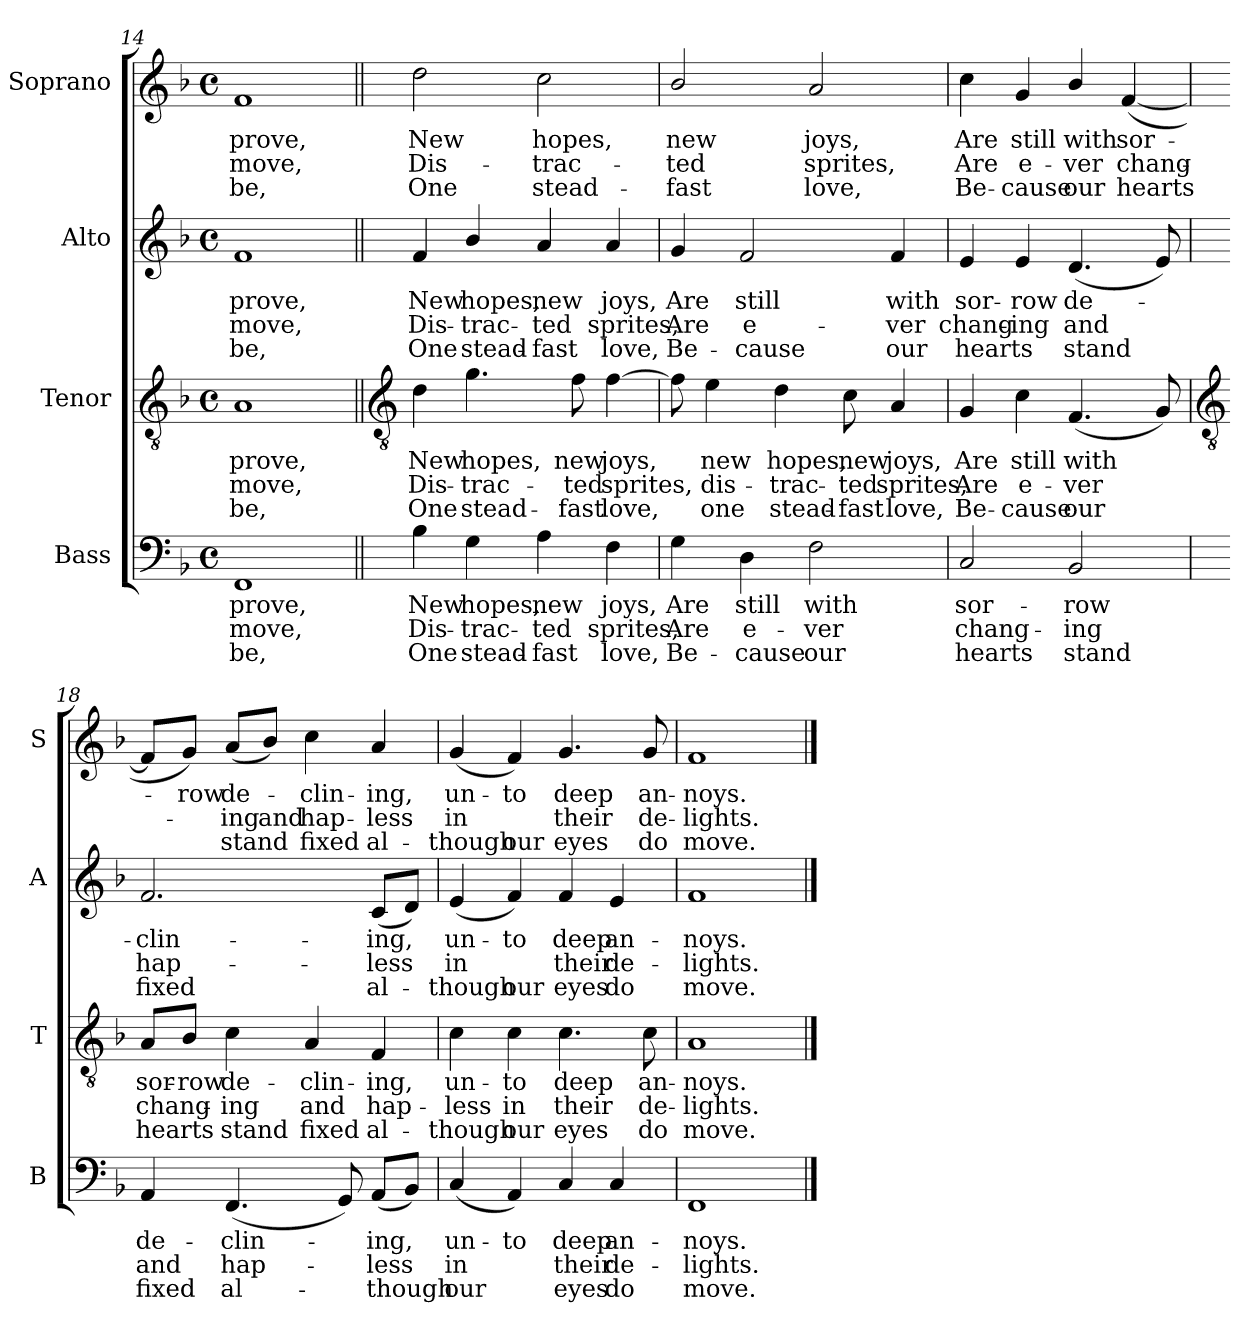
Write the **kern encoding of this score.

**kern	**text	**text	**text	**kern	**text	**text	**text	**kern	**text	**text	**text	**kern	**text	**text	**text
*part4	*part4	*part4	*part4	*part3	*part3	*part3	*part3	*part2	*part2	*part2	*part2	*part1	*part1	*part1	*part1
*staff4	*staff4	*staff4	*staff4	*staff3	*staff3	*staff3	*staff3	*staff2	*staff2	*staff2	*staff2	*staff1	*staff1	*staff1	*staff1
*I"Bass	*	*	*	*I"Tenor	*	*	*	*I"Alto	*	*	*	*I"Soprano	*	*	*
*I'B	*	*	*	*I'T	*	*	*	*I'A	*	*	*	*I'S	*	*	*
*clefF4	*	*	*	*clefGv2	*	*	*	*clefG2	*	*	*	*clefG2	*	*	*
*k[b-]	*	*	*	*k[b-]	*	*	*	*k[b-]	*	*	*	*k[b-]	*	*	*
*F:	*	*	*	*F:	*	*	*	*F:	*	*	*	*F:	*	*	*
*M4/4	*	*	*	*M4/4	*	*	*	*M4/4	*	*	*	*M4/4	*	*	*
*met(c)	*	*	*	*met(c)	*	*	*	*met(c)	*	*	*	*met(c)	*	*	*
=14	=14	=14	=14	=14	=14	=14	=14	=14	=14	=14	=14	=14	=14	=14	=14
!	!LO:LY:b	!LO:LY:b	!LO:LY:b	!	!LO:LY:b	!LO:LY:b	!LO:LY:b	!	!LO:LY:b	!LO:LY:b	!LO:LY:b	!	!LO:LY:b	!LO:LY:b	!LO:LY:b
1FF	-prove,	move,	be,	1A	prove,	move,	be,	1f	-prove,	move,	be,	1f	-prove,	move,	be,
!!LO:LB:g=z
=15||	=15||	=15||	=15||	=15||	=15||	=15||	=15||	=15||	=15||	=15||	=15||	=15||	=15||	=15||	=15||
*	*	*	*	*clefGv2	*	*	*	*	*	*	*	*	*	*	*
!	!LO:LY:b	!LO:LY:b	!LO:LY:b	!	!LO:LY:b	!LO:LY:b	!LO:LY:b	!	!LO:LY:b	!LO:LY:b	!LO:LY:b	!	!LO:LY:b	!LO:LY:b	!LO:LY:b
4B-	New	Dis-	-One	4d	New	Dis-	-One	4f	New	Dis-	-One	2dd	New	Dis-	-One
!	!LO:LY:b	!LO:LY:b	!LO:LY:b	!	!LO:LY:b	!LO:LY:b	!LO:LY:b	!	!LO:LY:b	!LO:LY:b	!LO:LY:b	!	!	!	!
4G	hopes,	trac-	-stead-	4.g	hopes,	trac-	-stead-	4b-/	hopes,	trac-	-stead-	.	.	.	.
!	!LO:LY:b	!LO:LY:b	!LO:LY:b	!	!	!	!	!	!LO:LY:b	!LO:LY:b	!LO:LY:b	!	!LO:LY:b	!LO:LY:b	!LO:LY:b
4A	-new	ted	fast	.	.	.	.	4a	-new	ted	fast	2cc	hopes,	trac-	-stead-
!	!	!	!	!	!LO:LY:b	!LO:LY:b	!LO:LY:b	!	!	!	!	!	!	!	!
.	.	.	.	8f	-new	ted	fast	.	.	.	.	.	.	.	.
!	!LO:LY:b	!LO:LY:b	!LO:LY:b	!	!LO:LY:b	!LO:LY:b	!LO:LY:b	!	!LO:LY:b	!LO:LY:b	!LO:LY:b	!	!	!	!
4F	joys,	sprites,	love,	[4f	joys,	sprites,	love,	4a	joys,	sprites,	love,	.	.	.	.
=16	=16	=16	=16	=16	=16	=16	=16	=16	=16	=16	=16	=16	=16	=16	=16
!	!LO:LY:b	!LO:LY:b	!LO:LY:b	!	!	!	!	!	!LO:LY:b	!LO:LY:b	!LO:LY:b	!	!LO:LY:b	!LO:LY:b	!LO:LY:b
4G	Are	Are	Be-	8f]	.	.	.	4g	Are	Are	Be-	2b-/	-new	ted	fast
!	!	!	!	!	!LO:LY:b	!LO:LY:b	!LO:LY:b	!	!	!	!	!	!	!	!
.	.	.	.	4e	new	dis-	-one	.	.	.	.	.	.	.	.
!	!LO:LY:b	!LO:LY:b	!LO:LY:b	!	!	!	!	!	!LO:LY:b	!LO:LY:b	!LO:LY:b	!	!	!	!
4D	-still	e-	-cause	.	.	.	.	2f	-still	e-	-cause	.	.	.	.
!	!	!	!	!	!LO:LY:b	!LO:LY:b	!LO:LY:b	!	!	!	!	!	!	!	!
.	.	.	.	4d	hopes,	trac-	-stead-	.	.	.	.	.	.	.	.
!	!LO:LY:b	!LO:LY:b	!LO:LY:b	!	!	!	!	!	!	!	!	!	!LO:LY:b	!LO:LY:b	!LO:LY:b
2F	with	ver	our	.	.	.	.	.	.	.	.	2a	joys,	sprites,	love,
!	!	!	!	!	!LO:LY:b	!LO:LY:b	!LO:LY:b	!	!	!	!	!	!	!	!
.	.	.	.	8c	-new	ted	fast	.	.	.	.	.	.	.	.
!	!	!	!	!	!LO:LY:b	!LO:LY:b	!LO:LY:b	!	!LO:LY:b	!LO:LY:b	!LO:LY:b	!	!	!	!
.	.	.	.	4A	joys,	sprites,	love,	4f	with	ver	our	.	.	.	.
=17	=17	=17	=17	=17	=17	=17	=17	=17	=17	=17	=17	=17	=17	=17	=17
!	!LO:LY:b	!LO:LY:b	!LO:LY:b	!	!LO:LY:b	!LO:LY:b	!LO:LY:b	!	!LO:LY:b	!LO:LY:b	!LO:LY:b	!	!LO:LY:b	!LO:LY:b	!LO:LY:b
2C	sor-	-chang-	-hearts	4G	Are	Are	Be-	4e	sor-	-chang-	-hearts	4cc	Are	Are	Be-
!	!	!	!	!	!LO:LY:b	!LO:LY:b	!LO:LY:b	!	!LO:LY:b	!LO:LY:b	!	!	!LO:LY:b	!LO:LY:b	!LO:LY:b
.	.	.	.	4c	-still	e-	-cause	4e	row	ing	.	4g	-still	e-	-cause
!	!LO:LY:b	!LO:LY:b	!LO:LY:b	!	!LO:LY:b	!LO:LY:b	!LO:LY:b	!	!LO:LY:b	!LO:LY:b	!LO:LY:b	!	!LO:LY:b	!LO:LY:b	!LO:LY:b
2BB-	row	ing	stand	(<4.F	with	ver	our	(<4.d	de-	and	stand	4b-/	with	ver	our
!	!	!	!	!	!	!	!	!	!	!	!	!	!LO:LY:b	!LO:LY:b	!LO:LY:b
.	.	.	.	.	.	.	.	.	.	.	.	(<[4f	sor-	chang-	hearts
.	.	.	.	8G)	.	.	.	8e)	.	.	.	.	.	.	.
!!LO:LB:g=z
=18	=18	=18	=18	=18	=18	=18	=18	=18	=18	=18	=18	=18	=18	=18	=18
*	*	*	*	*clefGv2	*	*	*	*	*	*	*	*	*	*	*
!	!LO:LY:b	!LO:LY:b	!LO:LY:b	!	!LO:LY:b	!LO:LY:b	!LO:LY:b	!	!LO:LY:b	!LO:LY:b	!LO:LY:b	!	!	!	!
4AA	de-	-and	fixed	8A/L	sor-	-chang-	-hearts	2.f	clin-	-hap-	-fixed	8f/L]	.	.	.
!	!	!	!	!	!LO:LY:b	!	!	!	!	!	!	!	!LO:LY:b	!	!
.	.	.	.	8B-/J	row	.	.	.	.	.	.	8g/J)	row	.	.
!	!LO:LY:b	!LO:LY:b	!LO:LY:b	!	!LO:LY:b	!LO:LY:b	!LO:LY:b	!	!	!	!	!	!LO:LY:b	!LO:LY:b	!LO:LY:b
(<4.FF	clin-	hap-	al-	4c	de-	-ing	stand	.	.	.	.	(<8a/L	de-	ing	stand
!	!	!	!	!	!	!	!	!	!	!	!	!	!	!LO:LY:b	!
.	.	.	.	.	.	.	.	.	.	.	.	8b-/J)	.	and	.
!	!	!	!	!	!LO:LY:b	!LO:LY:b	!LO:LY:b	!	!	!	!	!	!LO:LY:b	!LO:LY:b	!LO:LY:b
.	.	.	.	4A	clin-	-and	fixed	.	.	.	.	4cc	clin-	-hap-	-fixed
8GG)	.	.	.	.	.	.	.	.	.	.	.	.	.	.	.
!	!LO:LY:b	!LO:LY:b	!LO:LY:b	!	!LO:LY:b	!LO:LY:b	!LO:LY:b	!	!LO:LY:b	!LO:LY:b	!LO:LY:b	!	!LO:LY:b	!LO:LY:b	!LO:LY:b
(<8AAL	ing,	less	though	4F	ing,	hap-	-al-	(<8cL	ing,	less	al-	4a	ing,	less	al-
8BB-J)	.	.	.	.	.	.	.	8dJ)	.	.	.	.	.	.	.
=19	=19	=19	=19	=19	=19	=19	=19	=19	=19	=19	=19	=19	=19	=19	=19
!	!LO:LY:b	!LO:LY:b	!LO:LY:b	!	!LO:LY:b	!LO:LY:b	!LO:LY:b	!	!LO:LY:b	!LO:LY:b	!LO:LY:b	!	!LO:LY:b	!LO:LY:b	!LO:LY:b
(<4C	un-	-in	our	4c	-un-	-less	though	(<4e	-un-	-in	though	(<4g	-un-	-in	though
!	!LO:LY:b	!	!	!	!LO:LY:b	!LO:LY:b	!LO:LY:b	!	!LO:LY:b	!	!LO:LY:b	!	!LO:LY:b	!	!LO:LY:b
4AA)	to	.	.	4c	to	in	our	4f)	to	.	our	4f)	to	.	our
!	!LO:LY:b	!LO:LY:b	!LO:LY:b	!	!LO:LY:b	!LO:LY:b	!LO:LY:b	!	!LO:LY:b	!LO:LY:b	!LO:LY:b	!	!LO:LY:b	!LO:LY:b	!LO:LY:b
4C	deep	their	eyes	4.c	deep	their	eyes	4f	deep	their	eyes	4.g	deep	their	eyes
!	!LO:LY:b	!LO:LY:b	!LO:LY:b	!	!	!	!	!	!LO:LY:b	!LO:LY:b	!LO:LY:b	!	!	!	!
4C	an-	-de-	-do	.	.	.	.	4e	an-	-de-	-do	.	.	.	.
!	!	!	!	!	!LO:LY:b	!LO:LY:b	!LO:LY:b	!	!	!	!	!	!LO:LY:b	!LO:LY:b	!LO:LY:b
.	.	.	.	8c	an-	-de-	-do	.	.	.	.	8g	an-	-de-	-do
=20	=20	=20	=20	=20	=20	=20	=20	=20	=20	=20	=20	=20	=20	=20	=20
!	!LO:LY:b	!LO:LY:b	!LO:LY:b	!	!LO:LY:b	!LO:LY:b	!LO:LY:b	!	!LO:LY:b	!LO:LY:b	!LO:LY:b	!	!LO:LY:b	!LO:LY:b	!LO:LY:b
1FF	noys.	lights.	move.	1A	noys.	lights.	move.	1f	noys.	lights.	move.	1f	noys.	lights.	move.
==	==	==	==	==	==	==	==	==	==	==	==	==	==	==	==
*-	*-	*-	*-	*-	*-	*-	*-	*-	*-	*-	*-	*-	*-	*-	*-
